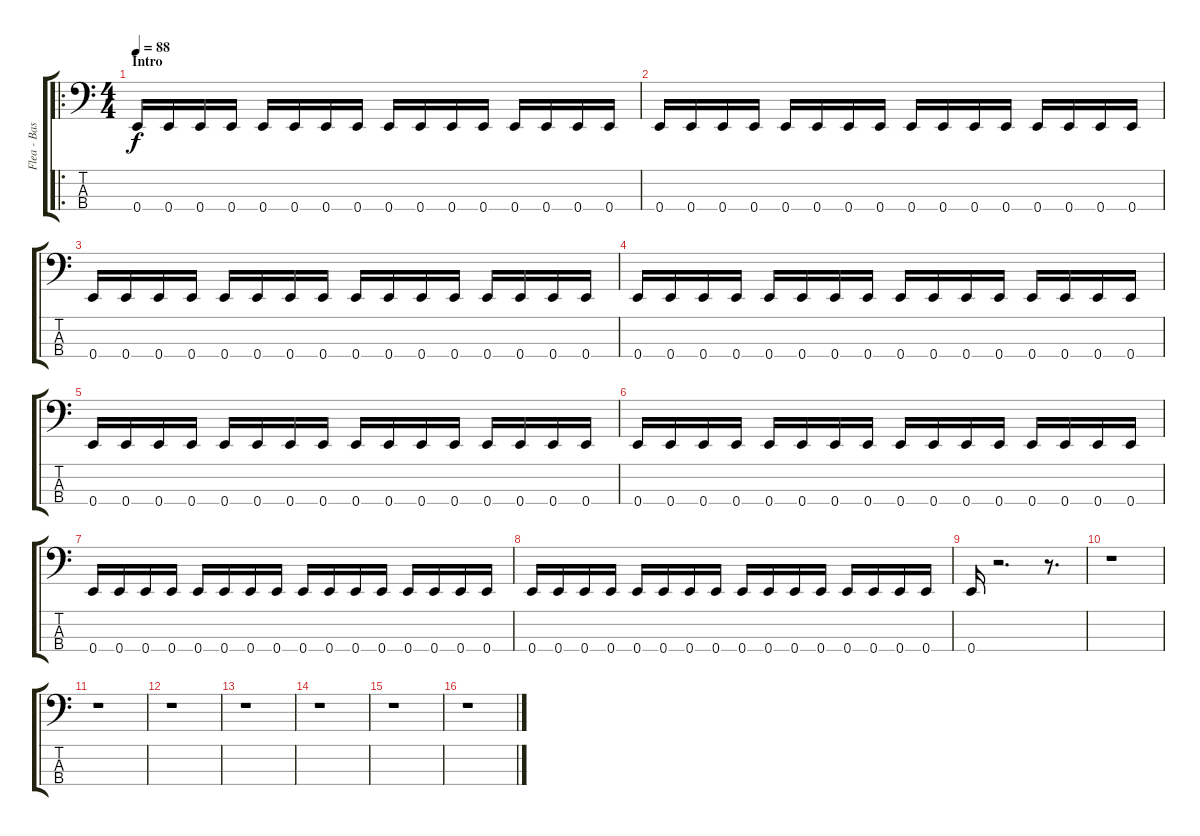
\track ("Flea - Bass" "Flea - Bas") {instrument slapbass1}
\staff {score tabs}
\tuning (G2 D2 A1 E1) {hide}
\ro
\ts (4 4)
\section ("" "Intro")
\tempo 88
\clef f4
\ks c
0.4.16{dy f volume 8 instrument electricbassfinger} 0.4.16 0.4.16 0.4.16 0.4.16 0.4.16 0.4.16 0.4.16 0.4.16 0.4.16 0.4.16 0.4.16 0.4.16 0.4.16 0.4.16 0.4.16 |
0.4.16 0.4.16 0.4.16 0.4.16 0.4.16 0.4.16 0.4.16 0.4.16 0.4.16 0.4.16 0.4.16 0.4.16 0.4.16 0.4.16 0.4.16 0.4.16 |
0.4.16 0.4.16 0.4.16 0.4.16 0.4.16 0.4.16 0.4.16 0.4.16 0.4.16 0.4.16 0.4.16 0.4.16 0.4.16 0.4.16 0.4.16 0.4.16 |
0.4.16 0.4.16 0.4.16 0.4.16 0.4.16 0.4.16 0.4.16 0.4.16 0.4.16 0.4.16 0.4.16 0.4.16 0.4.16 0.4.16 0.4.16 0.4.16 |
0.4.16 0.4.16 0.4.16 0.4.16 0.4.16 0.4.16 0.4.16 0.4.16 0.4.16 0.4.16 0.4.16 0.4.16 0.4.16 0.4.16 0.4.16 0.4.16 |
0.4.16 0.4.16 0.4.16 0.4.16 0.4.16 0.4.16 0.4.16 0.4.16 0.4.16 0.4.16 0.4.16 0.4.16 0.4.16 0.4.16 0.4.16 0.4.16 |
0.4.16 0.4.16 0.4.16 0.4.16 0.4.16 0.4.16 0.4.16 0.4.16 0.4.16 0.4.16 0.4.16 0.4.16 0.4.16 0.4.16 0.4.16 0.4.16 |
0.4.16 0.4.16 0.4.16 0.4.16 0.4.16 0.4.16 0.4.16 0.4.16 0.4.16 0.4.16 0.4.16 0.4.16 0.4.16 0.4.16 0.4.16 0.4.16 |
0.4.16{volume 14 instrument slapbass1} r.2{d} r.8{d} |
r.1 |
r.1 |
r.1 |
r.1 |
r.1 |
r.1 |
r.1
